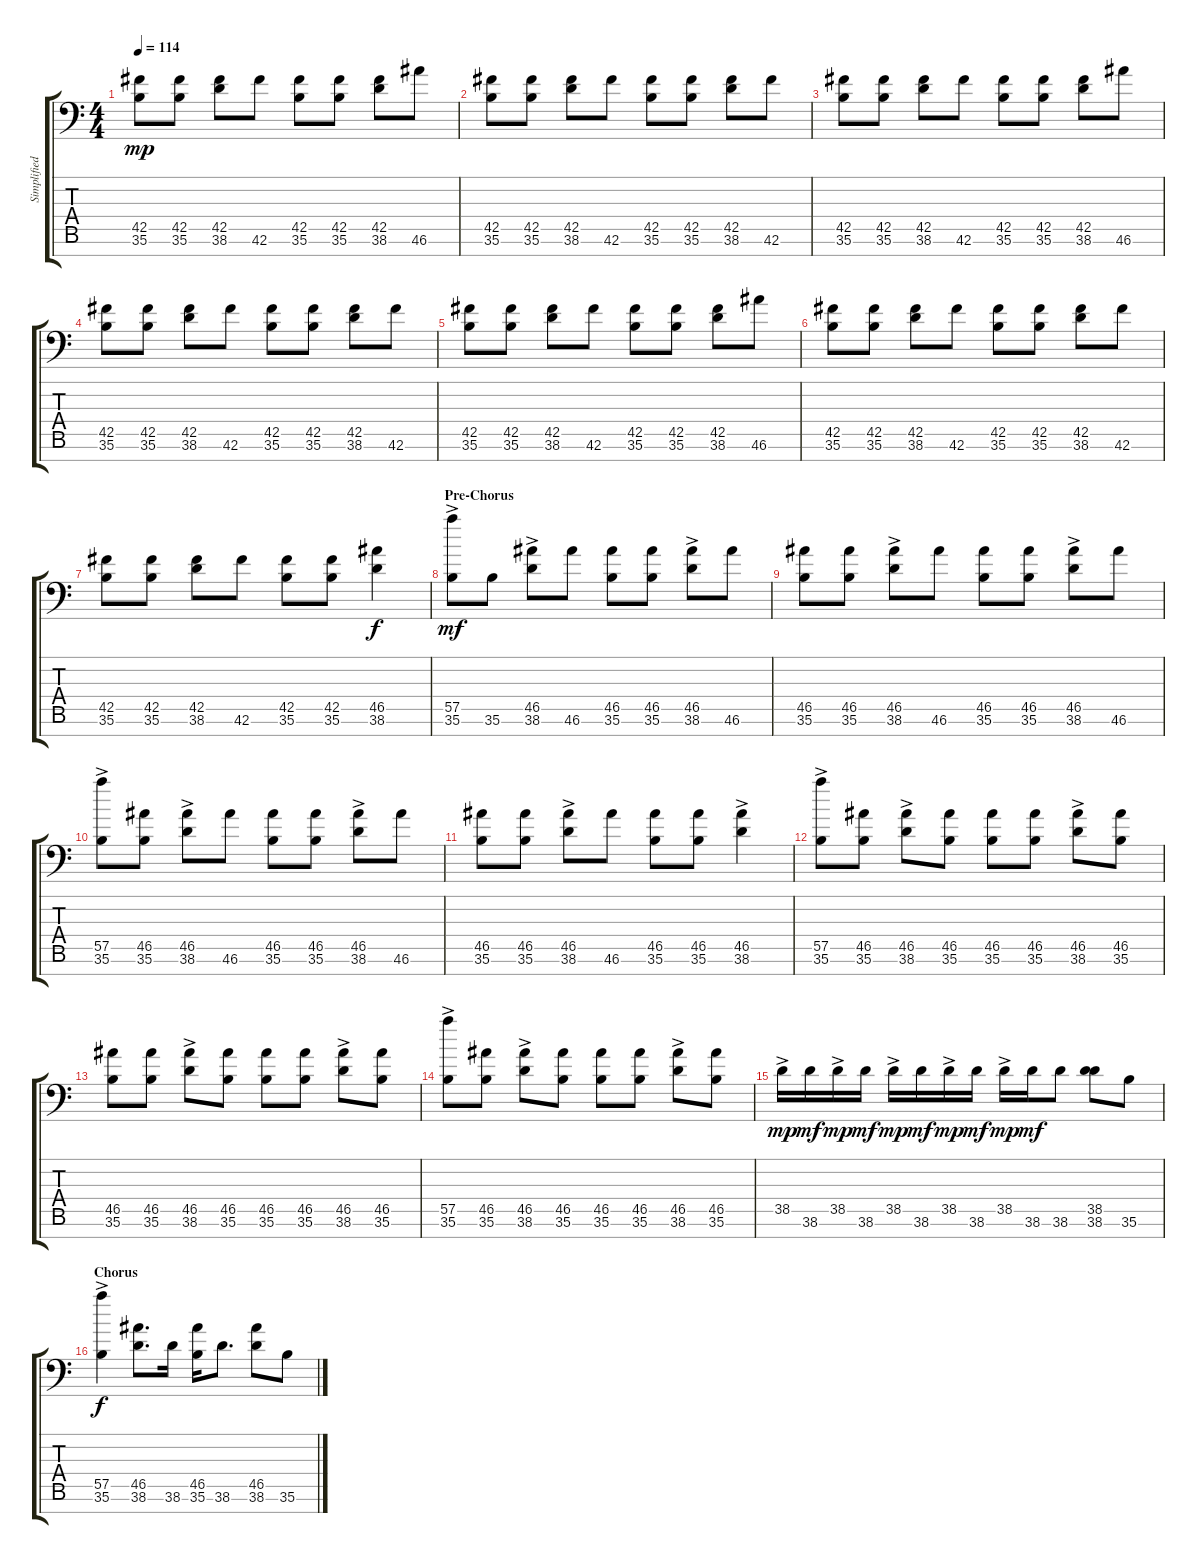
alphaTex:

\track ("Simplified Drums" "Simplified") {instrument acousticgrandpiano}
\staff {score tabs}
\tuning (C-1 C-1 C-1 C-1 C-1 C-1 C-1) {hide}
\ts (4 4)
\tempo 114
\clef f4
\ks c
(42.5 35.6).8{dy mp} (42.5 35.6).8 (42.5 38.6).8 42.6.8 (42.5 35.6).8 (42.5 35.6).8 (42.5 38.6).8 46.6.8 |
(42.5 35.6).8 (42.5 35.6).8 (42.5 38.6).8 42.6.8 (42.5 35.6).8 (42.5 35.6).8 (42.5 38.6).8 42.6.8 |
(42.5 35.6).8 (42.5 35.6).8 (42.5 38.6).8 42.6.8 (42.5 35.6).8 (42.5 35.6).8 (42.5 38.6).8 46.6.8 |
(42.5 35.6).8 (42.5 35.6).8 (42.5 38.6).8 42.6.8 (42.5 35.6).8 (42.5 35.6).8 (42.5 38.6).8 42.6.8 |
(42.5 35.6).8 (42.5 35.6).8 (42.5 38.6).8 42.6.8 (42.5 35.6).8 (42.5 35.6).8 (42.5 38.6).8 46.6.8 |
(42.5 35.6).8 (42.5 35.6).8 (42.5 38.6).8 42.6.8 (42.5 35.6).8 (42.5 35.6).8 (42.5 38.6).8 42.6.8 |
(42.5 35.6).8 (42.5 35.6).8 (42.5 38.6).8 42.6.8 (42.5 35.6).8 (42.5 35.6).8 (46.5 38.6).4{dy f} |
\section ("" "Pre-Chorus")
(57.5{ac} 35.6).8{dy mf} 35.6.8 (46.5{ac} 38.6).8 46.6.8 (46.5 35.6).8 (46.5 35.6).8 (46.5{ac} 38.6).8 46.6.8 |
(46.5 35.6).8 (46.5 35.6).8 (46.5{ac} 38.6).8 46.6.8 (46.5 35.6).8 (46.5 35.6).8 (46.5{ac} 38.6).8 46.6.8 |
(57.5{ac} 35.6).8 (46.5 35.6).8 (46.5{ac} 38.6).8 46.6.8 (46.5 35.6).8 (46.5 35.6).8 (46.5{ac} 38.6).8 46.6.8 |
(46.5 35.6).8 (46.5 35.6).8 (46.5{ac} 38.6).8 46.6.8 (46.5 35.6).8 (46.5 35.6).8 (46.5{ac} 38.6).4 |
(57.5{ac} 35.6).8 (46.5 35.6).8 (46.5{ac} 38.6).8 (46.5 35.6).8 (46.5 35.6).8 (46.5 35.6).8 (46.5{ac} 38.6).8 (46.5 35.6).8 |
(46.5 35.6).8 (46.5 35.6).8 (46.5{ac} 38.6).8 (46.5 35.6).8 (46.5 35.6).8 (46.5 35.6).8 (46.5{ac} 38.6).8 (46.5 35.6).8 |
(57.5{ac} 35.6).8 (46.5 35.6).8 (46.5{ac} 38.6).8 (46.5 35.6).8 (46.5 35.6).8 (46.5 35.6).8 (46.5{ac} 38.6).8 (46.5 35.6).8 |
38.5{ac}.16{dy mp} 38.6.16{dy mf} 38.5{ac}.16{dy mp} 38.6.16{dy mf} 38.5{ac}.16{dy mp} 38.6.16{dy mf} 38.5{ac}.16{dy mp} 38.6.16{dy mf} 38.5{ac}.16{dy mp} 38.6.16{dy mf} 38.6.8 (38.5 38.6).8 35.6.8 |
\section ("" "Chorus")
(57.5{ac} 35.6).4{dy f} (46.5 38.6).8{d} 38.6.16 (46.5 35.6).16 38.6.8{d} (46.5 38.6).8 35.6.8
